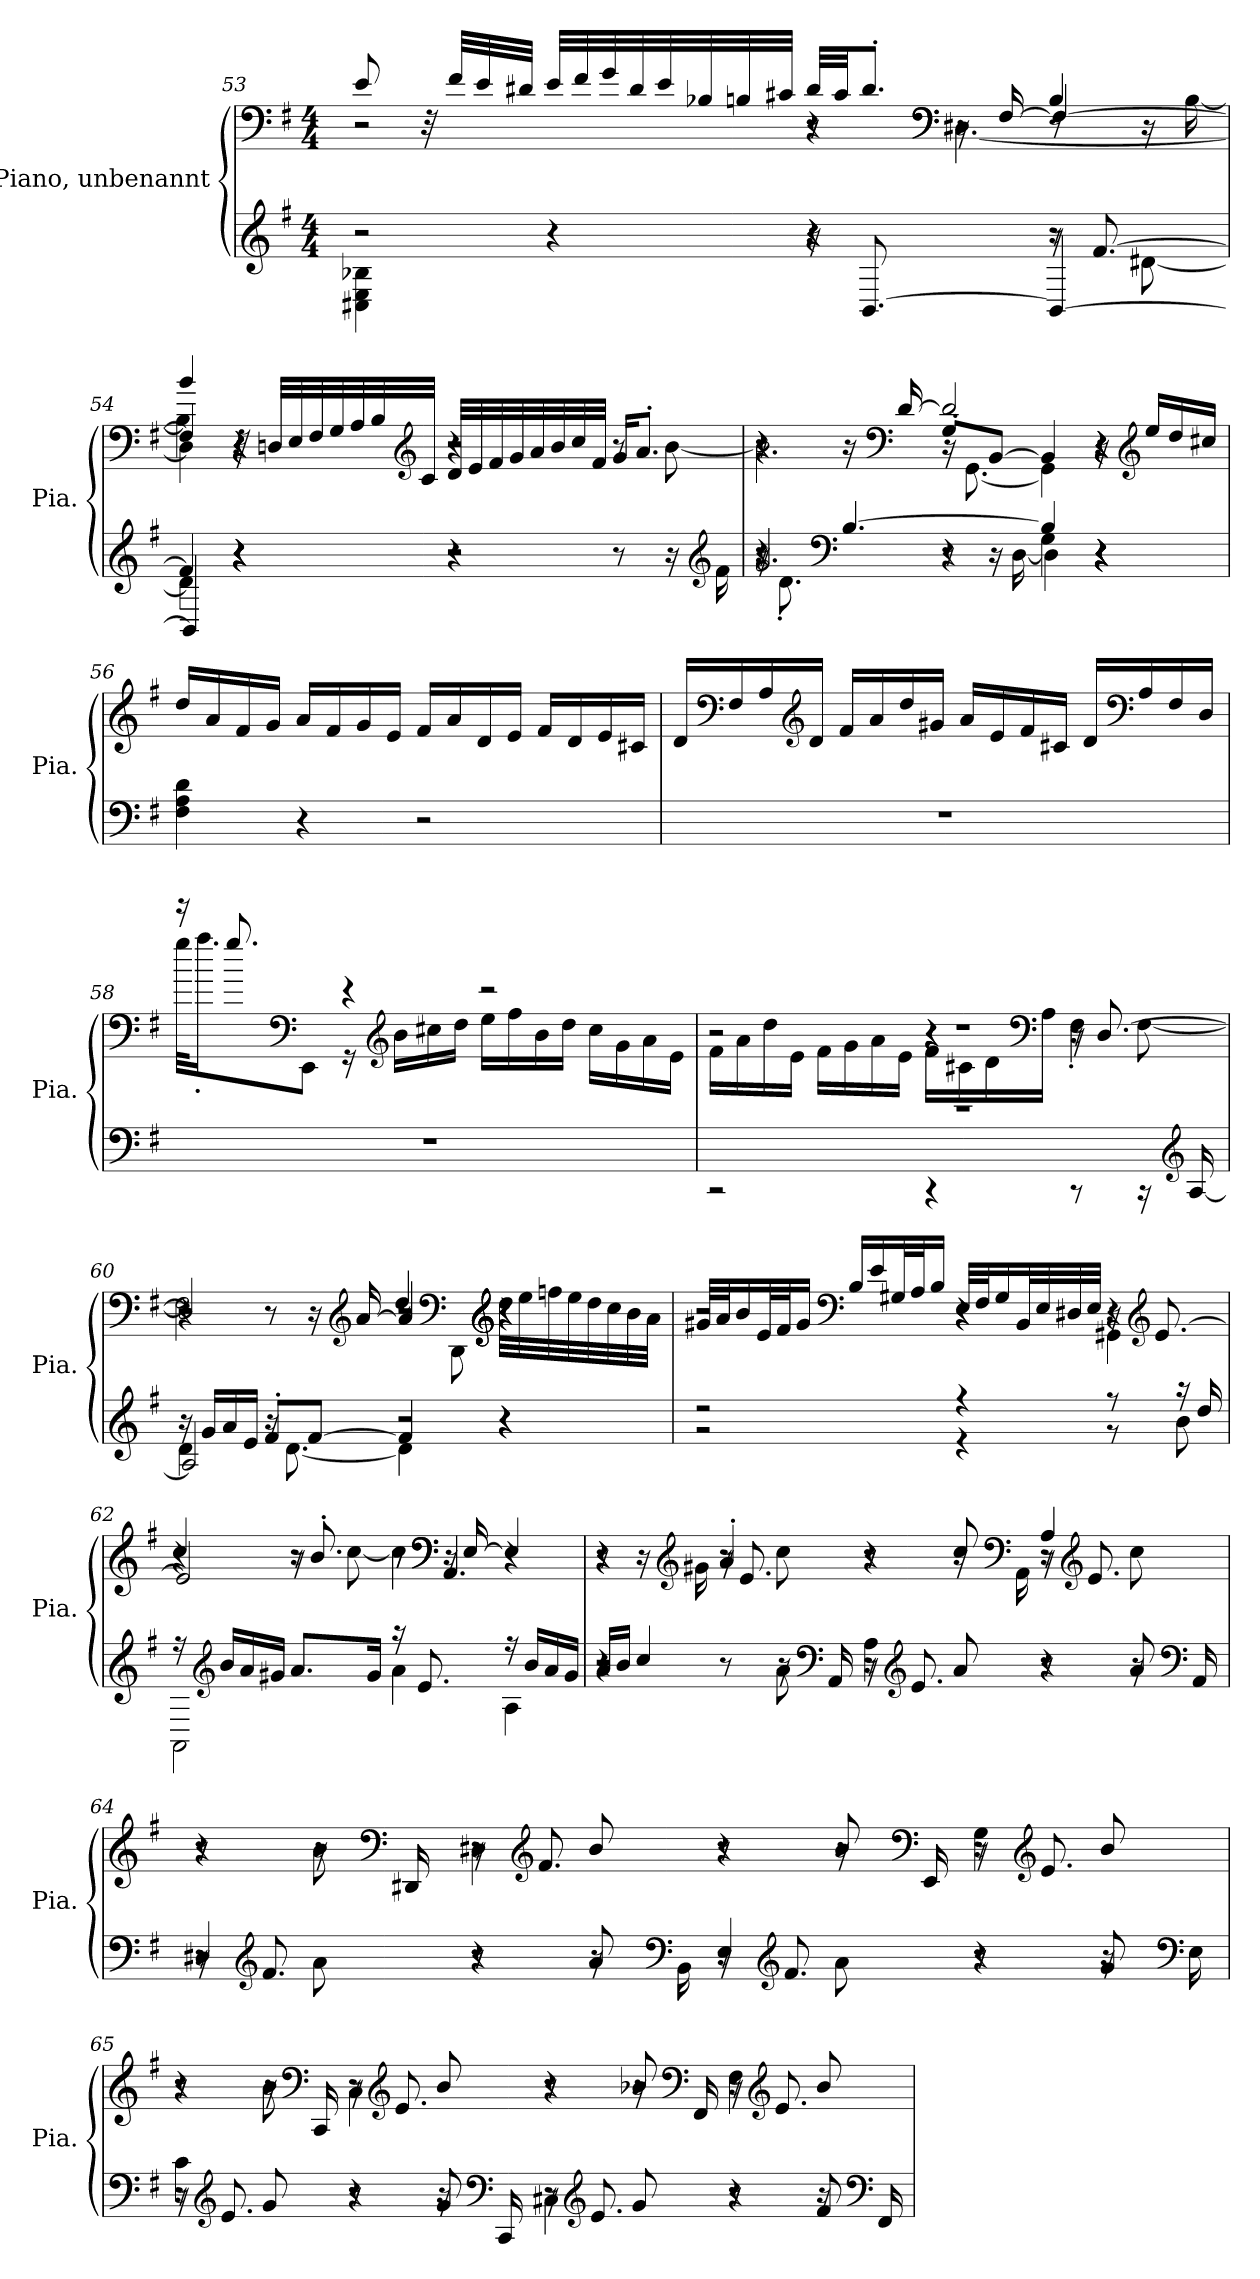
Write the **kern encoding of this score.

**kern	**kern
*part1	*part1
*staff2	*staff1
*I"Piano, unbenannt	*
*I'Pia.	*
!!LO:LB:g=z
*clefG2	*clefF4
*k[f#]	*k[f#]
*M4/4	*M4/4
=53	=53
*^	*^
*	*^	*	*^
*	*	*	*	*	*^
2r	4C#X\ 4E\ 4B-X\	2r	8e/	2r	2r	2r
.	.	.	32r	.	.	.
.	.	.	32f#/LLL	.	.	.
.	.	.	32e/	.	.	.
.	.	.	32d#X/JJJ	.	.	.
.	4r	.	32e/LLL	.	.	.
.	.	.	32f#/	.	.	.
.	.	.	32g/	.	.	.
.	.	.	32d#/	.	.	.
.	.	.	32e/	.	.	.
.	.	.	32B-X/	.	.	.
.	.	.	32Bn/	.	.	.
.	.	.	32c#X/JJJ	.	.	.
4r	4r	16r	32d#/LLL	8r	8r	4r
.	.	.	32c#/JJ	.	.	.
.	.	[8.BB/	8.d#'/J	.	.	.
*	*	*	*clefF4	*	*	*
.	.	.	.	[4.D#X\	16r	.
.	.	.	.	.	[16F#/	.
16r	8r	4BB/_	4B/	.	4F#/_	8r
[8.f#/	.	.	.	.	.	.
.	[8d#X\	.	.	.	.	16r
.	.	.	.	.	.	[16B\
!!LO:LB:g=z	!!	!!	!!
=54	=54	=54	=54	=54	=54	=54
4f#/]	4d#\]	4BB/]	4b/	4D#\]	4F#/]	4B\]
4r	4r	4r	32r	4r	4r	4r
.	.	.	32Dn/LLL	.	.	.
.	.	.	32E/	.	.	.
.	.	.	32F#/	.	.	.
.	.	.	32G/	.	.	.
.	.	.	32A/	.	.	.
.	.	.	32B/	.	.	.
*	*	*	*clefG2	*	*	*
.	.	.	32c/JJJ	.	.	.
2r	4r	2r	32d/LLL	4r	2r	2r
.	.	.	32e/	.	.	.
.	.	.	32f#/	.	.	.
.	.	.	32g/	.	.	.
.	.	.	32a/	.	.	.
.	.	.	32b/	.	.	.
.	.	.	32cc/	.	.	.
.	.	.	32f#/JJJ	.	.	.
.	8r	.	16g/KL	8r	.	.
.	.	.	8.a'/J	.	.	.
.	16r	.	.	[8b\	.	.
*clefG2	*	*	*	*	*	*
.	16f#\	.	.	.	.	.
=55	=55	=55	=55	=55	=55	=55
*	*	*^	*	*	*	*
2.g/	16r	8r	4r	4r	2.b\]	8r	4r
.	8.d'\	.	.	.	.	.	.
*clefF4	*	*	*	*	*	*	*
.	.	[4.B/	.	.	.	16r	.
*	*	*	*	*clefF4	*	*	*
.	.	.	.	.	.	[16d/	.
.	4r	.	8r	8G'/L	.	2d/]	16r
.	.	.	.	.	.	.	[8.GG\
.	.	.	16r	[8BB/J	.	.	.
.	.	.	[16D\	.	.	.	.
.	4G\	4B/]	4D\]	4BB/]	.	.	4GG\]
4r	4r	4r	4r	16r	4r	4r	4r
*	*	*	*	*clefG2	*	*	*
.	.	.	.	16ee/LL	.	.	.
.	.	.	.	16dd/	.	.	.
.	.	.	.	16cc#X/JJ	.	.	.
*v	*v	*v	*v	*	*	*	*
*	*v	*v	*v	*v
!!LO:LB:g=z
=56	=56
4F#\ 4A\ 4d\	16dd/LL
.	16a/
.	16f#/
.	16g/JJ
4r	16a/LL
.	16f#/
.	16g/
.	16e/JJ
2r	16f#/LL
.	16a/
.	16d/
.	16e/JJ
.	16f#/LL
.	16d/
.	16e/
.	16c#X/JJ
=57	=57
1r	16d/LL
*	*clefF4
.	16F#/
.	16A/
*	*clefG2
.	16d/JJ
.	16f#/LL
.	16a/
.	16dd/
.	16g#X/JJ
.	16a/LL
.	16e/
.	16f#/
.	16c#X/JJ
.	16d/LL
*	*clefF4
.	16A/
.	16F#/
.	16D/JJ
!!LO:PB:g=z
=58	=58
*	*^
1r	16r	32gg\KLL
.	.	16.aa'\J
.	8.gg/	.
*	*clefF4	*
.	.	8EE\J
.	4r	16r
*	*clefG2	*
.	.	16b\LL
.	.	16cc#X\
.	.	16dd\JJ
.	2r	16ee\LL
.	.	16ff#\
.	.	16b\
.	.	16dd\JJ
.	.	16cc#\LL
.	.	16g\
.	.	16a\
.	.	16e\JJ
=59	=59	=59
*^	*^	*^
1r	2r	1r	16f#\LL	2r	2r
.	.	.	16a\	.	.
.	.	.	16dd\	.	.
.	.	.	16e\JJ	.	.
.	.	.	16f#\LL	.	.
.	.	.	16g\	.	.
.	.	.	16a\	.	.
.	.	.	16e\JJ	.	.
.	4r	.	16f#\LL	4r	4r
.	.	.	16c#X\	.	.
.	.	.	16d\	.	.
*	*	*clefF4	*	*	*
.	.	.	16A\JJ	.	.
.	8r	.	4F#'\	16r	8r
.	.	.	.	[8.D/	.
.	16r	.	.	.	[8F#\
*clefG2	*	*	*	*	*
.	[16A/	.	.	.	.
!!LO:LB:g=z	!!	!!	!!
=60	=60	=60	=60	=60	=60
*	*^	*	*	*	*
16r	4d\	2A/]	4r	2r	2D/]	2F#\]
16g/LL	.	.	.	.	.	.
16a/	.	.	.	.	.	.
16e/JJ	.	.	.	.	.	.
8f#'/L	16r	.	8r	.	.	.
.	[8.d\	.	.	.	.	.
[8f#/J	.	.	16r	.	.	.
*	*	*	*clefG2	*	*	*
.	.	.	[16a/	.	.	.
4f#/]	4d\]	2r	4a/]	8r	4dd/	2r
*	*	*	*clefF4	*	*	*
.	.	.	.	8DD\	.	.
*	*	*	*clefG2	*	*	*
4r	4r	.	4r	32dd\LLL	4r	.
.	.	.	.	32ee\	.	.
.	.	.	.	32ffn\	.	.
.	.	.	.	32ee\	.	.
.	.	.	.	32dd\	.	.
.	.	.	.	32cc\	.	.
.	.	.	.	32b\	.	.
.	.	.	.	32a\JJJ	.	.
*	*v	*v	*	*	*	*
*	*	*	*	*v	*v
=61	=61	=61	=61	=61
2r	2r	32g#X/LLL	2r	2r
.	.	32a/J	.	.
.	.	16b/	.	.
.	.	32e/L	.	.
.	.	32f#/J	.	.
.	.	16g#/JJ	.	.
*	*	*clefF4	*	*
.	.	16B/LL	.	.
.	.	16e/	.	.
.	.	32G#X/L	.	.
.	.	32A/J	.	.
.	.	16B/JJ	.	.
4r	4r	32E/LLL	4r	4r
.	.	32F#/J	.	.
.	.	16G#/	.	.
.	.	32BB/L	.	.
.	.	32E/	.	.
.	.	32D#X/	.	.
.	.	32E/JJJ	.	.
8r	8r	4r	4GG#X\	16r
*	*	*clefG2	*	*
.	.	.	.	[8.e/
16r	8b\	.	.	.
16dd/	.	.	.	.
!!LO:LB:g=z	!!	!!
=62	=62	=62	=62	=62
16r	2AA\	4cc/	4r	2e/]
*clefG2	*	*	*	*
16b/LL	.	.	.	.
16a/	.	.	.	.
16g#X/JJ	.	.	.	.
8.a/L	.	16r	8r	.
.	.	8.b'/	.	.
.	.	.	[8cc\	.
16g#/Jk	.	.	.	.
16r	4a\	8r	4cc\]	8r
8.e/	.	.	.	.
*	*	*clefF4	*	*
.	.	16r	.	4.AA/
.	.	[16E/	.	.
16r	4A\	4E/]	4r	.
16b/LL	.	.	.	.
16a/	.	.	.	.
16g#/JJ	.	.	.	.
=63	=63	=63	=63	=63
*	*^	*	*	*
2r	4r	16a/LL	4r	8r	4r
.	.	16b/JJ	.	.	.
.	.	4cc/	.	16r	.
*	*	*	*clefG2	*	*
.	.	.	.	16g#X\	.
.	8r	.	4a'/	8r	16r
.	.	.	.	.	8.e/
.	8a\	16r	.	8cc\	.
*clefF4	*	*	*	*	*
.	.	16AA/	.	.	.
16r	4A\	8r	8r	8r	4r
*clefG2	*	*	*	*	*
8.e/	.	.	.	.	.
.	.	8a/	8cc/	16r	.
*	*	*	*clefF4	*	*
.	.	.	.	16AA\	.
8r	4r	8r	16r	8r	4A/
*	*	*	*clefG2	*	*
.	.	.	8.e/	.	.
8a/	.	16r	.	8cc\	.
*clefF4	*	*	*	*	*
.	.	16AA/	.	.	.
!!LO:LB:g=z	!!	!!
=64	=64	=64	=64	=64	=64
16r	8r	4D#X/	4r	8r	8r
*clefG2	*	*	*	*	*
8.f#/	.	.	.	.	.
.	8a\	.	.	8b\	16r
*	*	*	*clefF4	*	*
.	.	.	.	.	16DD#X/
8r	8r	4r	16r	4D#X\	8r
*	*	*	*clefG2	*	*
.	.	.	8.f#/	.	.
8a/	16r	.	.	.	8b/
*clefF4	*	*	*	*	*
.	16BB\	.	.	.	.
16r	8r	4E/	8r	4r	8r
*clefG2	*	*	*	*	*
8.f#/	.	.	.	.	.
.	8a\	.	8b/	.	16r
*	*	*	*clefF4	*	*
.	.	.	.	.	16EE/
8r	8r	4r	16r	4G\	8r
*	*	*	*clefG2	*	*
.	.	.	8.e/	.	.
8g/	16r	.	.	.	8b/
*clefF4	*	*	*	*	*
.	16E\	.	.	.	.
!!LO:LB:g=z	!!	!!
=65	=65	=65	=65	=65	=65
16r	4c\	8r	4r	8r	8r
*clefG2	*	*	*	*	*
8.e/	.	.	.	.	.
.	.	8g/	.	8b\	16r
*	*	*	*clefF4	*	*
.	.	.	.	.	16CC/
8r	4r	8r	16r	4C\	8r
*	*	*	*clefG2	*	*
.	.	.	8.e/	.	.
8g/	.	16r	.	.	8b/
*clefF4	*	*	*	*	*
.	.	16CC/	.	.	.
16r	4C#X\	8r	8r	4r	8r
*clefG2	*	*	*	*	*
8.e/	.	.	.	.	.
.	.	8g/	8b-X/	.	16r
*	*	*	*clefF4	*	*
.	.	.	.	.	16FF#/
8r	4r	8r	16r	4F#\	8r
*	*	*	*clefG2	*	*
.	.	.	8.e/	.	.
8f#/	.	16r	.	.	8b-/
*clefF4	*	*	*	*	*
.	.	16FF#/	.	.	.
*v	*v	*v	*	*	*
*	*v	*v	*v
=	=
*-	*-
